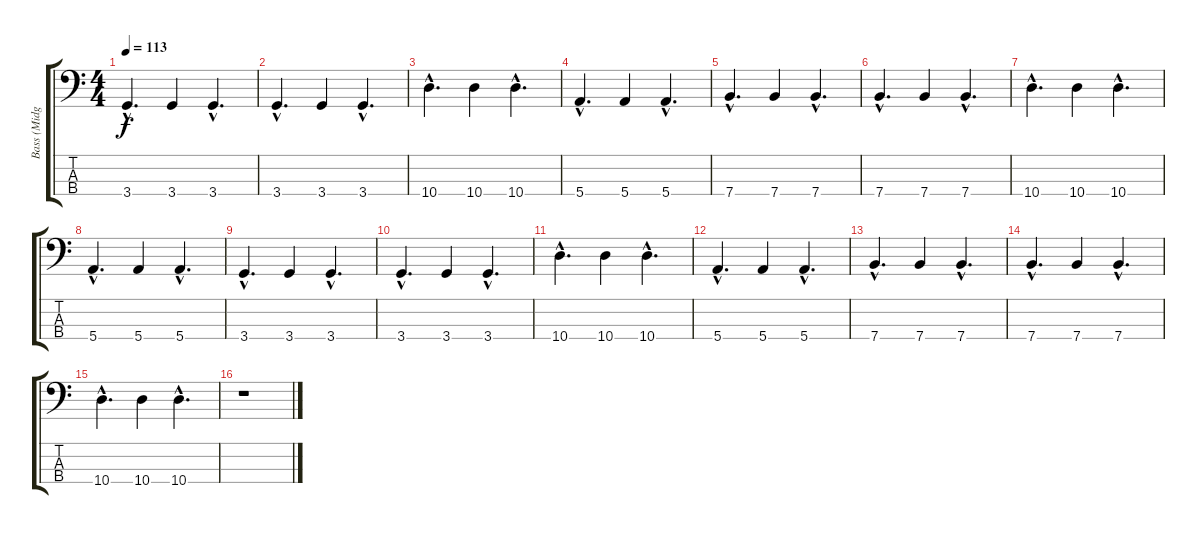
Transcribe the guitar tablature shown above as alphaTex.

\track ("Bass (Midge)" "Bass (Midg") {instrument electricbassfinger}
\staff {score tabs}
\tuning (G2 D2 A1 E1) {hide}
\ts (4 4)
\tempo 113
\clef f4
\ks c
3.4{hac}.4{d dy f} 3.4.4 3.4{hac}.4{d} |
3.4{hac}.4{d} 3.4.4 3.4{hac}.4{d} |
10.4{hac}.4{d} 10.4.4 10.4{hac}.4{d} |
5.4{hac}.4{d} 5.4.4 5.4{hac}.4{d} |
7.4{hac}.4{d} 7.4.4 7.4{hac}.4{d} |
7.4{hac}.4{d} 7.4.4 7.4{hac}.4{d} |
10.4{hac}.4{d} 10.4.4 10.4{hac}.4{d} |
5.4{hac}.4{d} 5.4.4 5.4{hac}.4{d} |
3.4{hac}.4{d} 3.4.4 3.4{hac}.4{d} |
3.4{hac}.4{d} 3.4.4 3.4{hac}.4{d} |
10.4{hac}.4{d} 10.4.4 10.4{hac}.4{d} |
5.4{hac}.4{d} 5.4.4 5.4{hac}.4{d} |
7.4{hac}.4{d} 7.4.4 7.4{hac}.4{d} |
7.4{hac}.4{d} 7.4.4 7.4{hac}.4{d} |
10.4{hac}.4{d} 10.4.4 10.4{hac}.4{d} |
r.1
